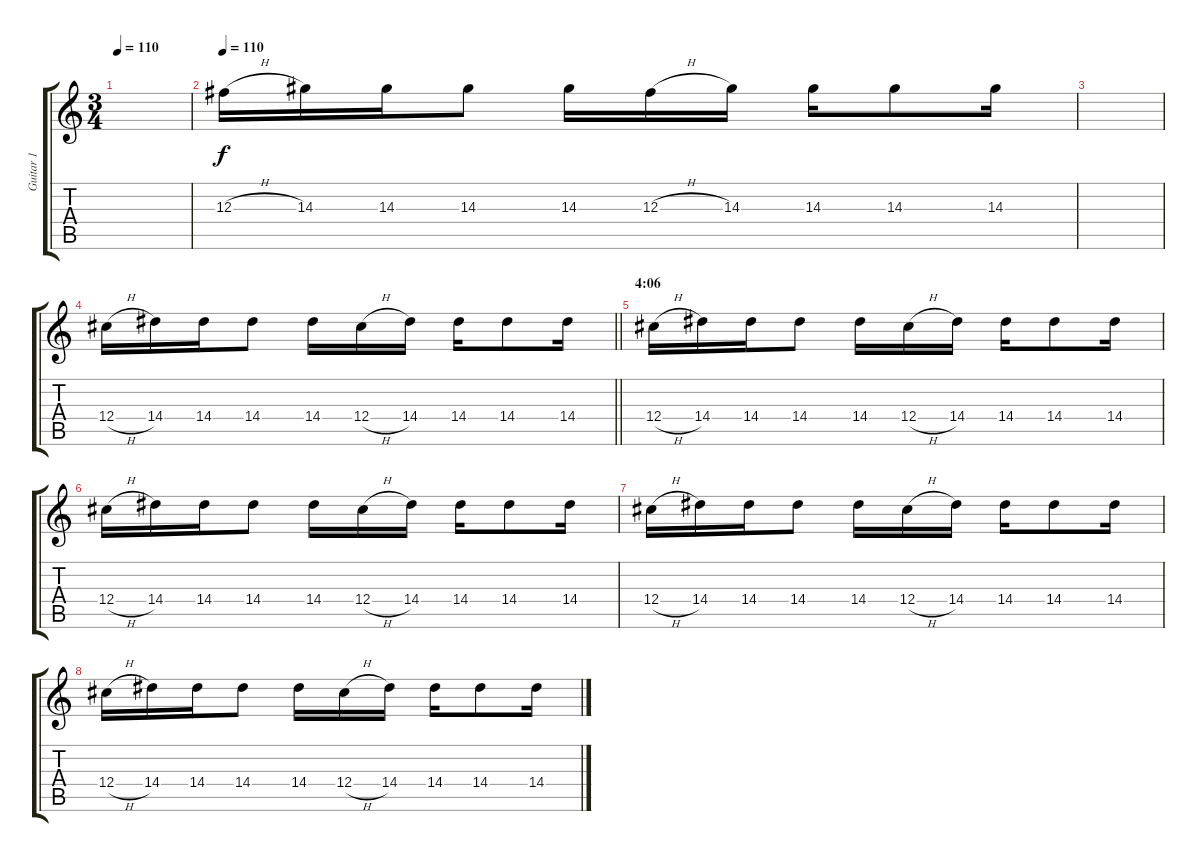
\track ("Guitar 1" "Guitar 1") {instrument distortionguitar}
\staff {score tabs}
\tuning (Eb4 Bb3 Gb3 Db3 Ab2 Db2) {hide}
\ts (3 4)
\tempo 110
\clef g2
\ks c
|
\tempo 110
12.3{h}.16 14.3.16 14.3.16 14.3.8 14.3.16 12.3{h}.16 14.3.16 14.3.16 14.3.8 14.3.16 |
|
\barLineRight lightlight
12.4{h}.16 14.4.16 14.4.16 14.4.8 14.4.16 12.4{h}.16 14.4.16 14.4.16 14.4.8 14.4.16 |
\section ("" "4:06")
12.4{h}.16 14.4.16 14.4.16 14.4.8 14.4.16 12.4{h}.16 14.4.16 14.4.16 14.4.8 14.4.16 |
12.4{h}.16 14.4.16 14.4.16 14.4.8 14.4.16 12.4{h}.16 14.4.16 14.4.16 14.4.8 14.4.16 |
12.4{h}.16 14.4.16 14.4.16 14.4.8 14.4.16 12.4{h}.16 14.4.16 14.4.16 14.4.8 14.4.16 |
12.4{h}.16 14.4.16 14.4.16 14.4.8 14.4.16 12.4{h}.16 14.4.16 14.4.16 14.4.8 14.4.16
